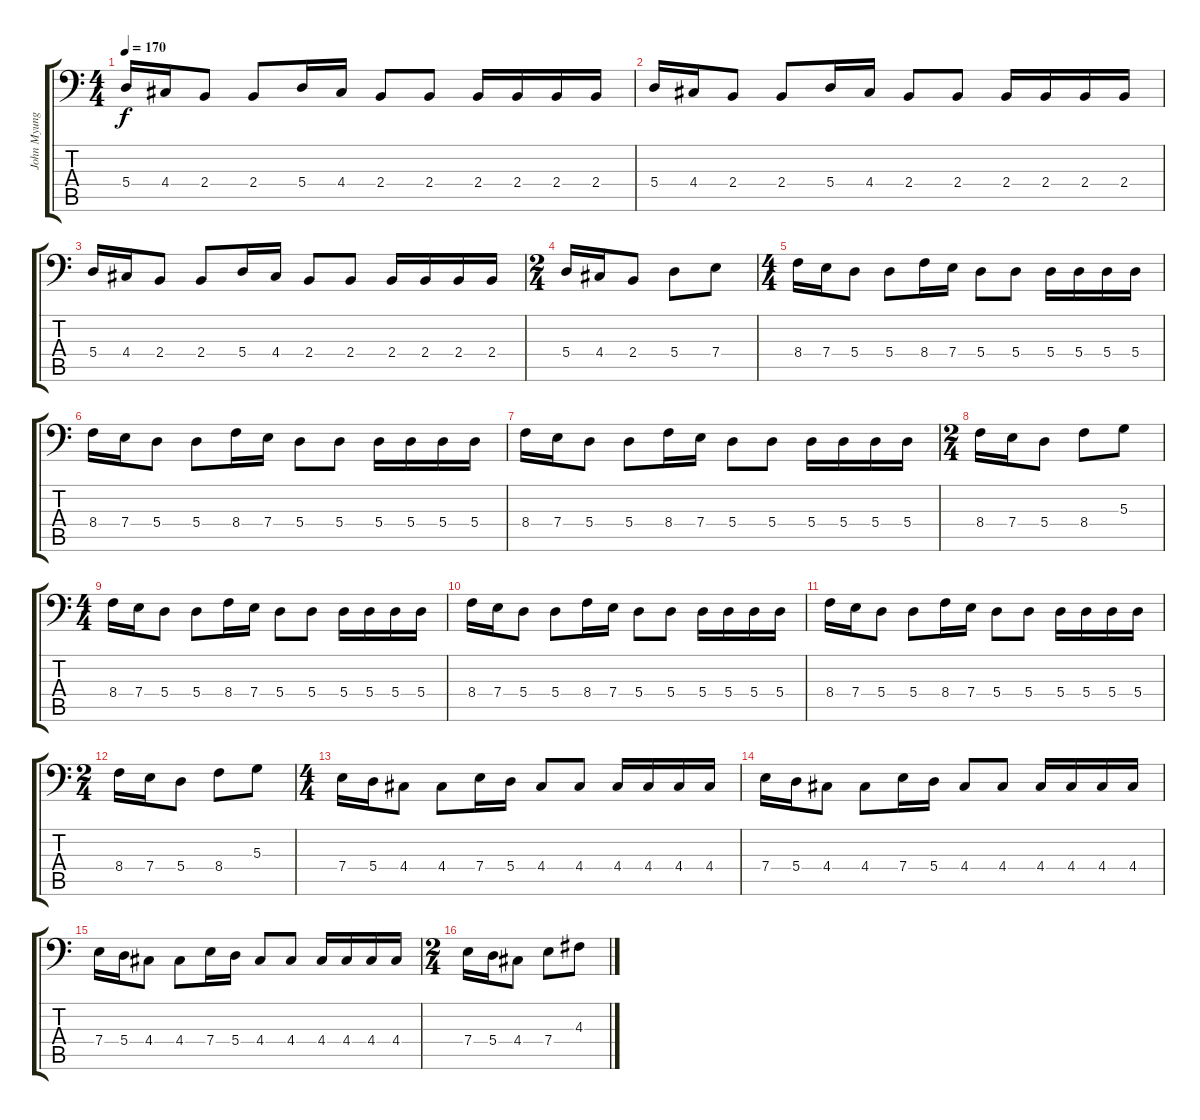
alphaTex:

\track ("John Myung" "John Myung") {instrument electricbassfinger}
\staff {score tabs}
\tuning (C3 G2 D2 A1 E1 B0) {hide}
\ts (4 4)
\tempo 170
\clef f4
\ks c
5.4.16{dy f} 4.4.16 2.4.8 2.4.8 5.4.16 4.4.16 2.4.8 2.4.8 2.4.16 2.4.16 2.4.16 2.4.16 |
5.4.16 4.4.16 2.4.8 2.4.8 5.4.16 4.4.16 2.4.8 2.4.8 2.4.16 2.4.16 2.4.16 2.4.16 |
5.4.16 4.4.16 2.4.8 2.4.8 5.4.16 4.4.16 2.4.8 2.4.8 2.4.16 2.4.16 2.4.16 2.4.16 |
\ts (2 4)
5.4.16 4.4.16 2.4.8 5.4.8 7.4.8 |
\ts (4 4)
8.4.16 7.4.16 5.4.8 5.4.8 8.4.16 7.4.16 5.4.8 5.4.8 5.4.16 5.4.16 5.4.16 5.4.16 |
8.4.16 7.4.16 5.4.8 5.4.8 8.4.16 7.4.16 5.4.8 5.4.8 5.4.16 5.4.16 5.4.16 5.4.16 |
8.4.16 7.4.16 5.4.8 5.4.8 8.4.16 7.4.16 5.4.8 5.4.8 5.4.16 5.4.16 5.4.16 5.4.16 |
\ts (2 4)
8.4.16 7.4.16 5.4.8 8.4.8 5.3.8 |
\ts (4 4)
8.4.16 7.4.16 5.4.8 5.4.8 8.4.16 7.4.16 5.4.8 5.4.8 5.4.16 5.4.16 5.4.16 5.4.16 |
8.4.16 7.4.16 5.4.8 5.4.8 8.4.16 7.4.16 5.4.8 5.4.8 5.4.16 5.4.16 5.4.16 5.4.16 |
8.4.16 7.4.16 5.4.8 5.4.8 8.4.16 7.4.16 5.4.8 5.4.8 5.4.16 5.4.16 5.4.16 5.4.16 |
\ts (2 4)
8.4.16 7.4.16 5.4.8 8.4.8 5.3.8 |
\ts (4 4)
7.4.16 5.4.16 4.4.8 4.4.8 7.4.16 5.4.16 4.4.8 4.4.8 4.4.16 4.4.16 4.4.16 4.4.16 |
7.4.16 5.4.16 4.4.8 4.4.8 7.4.16 5.4.16 4.4.8 4.4.8 4.4.16 4.4.16 4.4.16 4.4.16 |
7.4.16 5.4.16 4.4.8 4.4.8 7.4.16 5.4.16 4.4.8 4.4.8 4.4.16 4.4.16 4.4.16 4.4.16 |
\ts (2 4)
7.4.16 5.4.16 4.4.8 7.4.8 4.3.8
